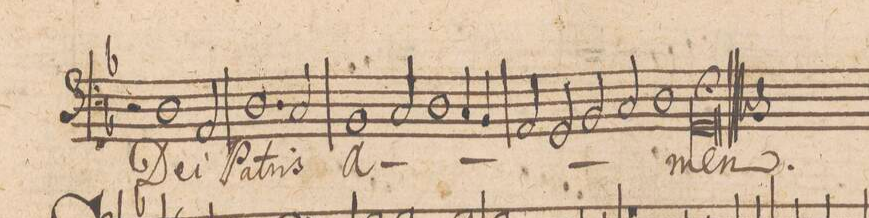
**kern	**text
*I"BASSVS.	*
*clefF4	*
*k[b-]	*
*met(c|)	*
*M2/1	*
2r	.
1D\	De-
2AA/	-i
=90-	=90-
1.D\	Pa-
2C/	-tris
=91-	=91-
1BB-/	A-
2C/	.
1D\	.
=92-	=92-
4C/	.
4BB-/	.
2AA/	.
2GG/	.
=93-	=93-
2BB-/	.
2C/	.
1D\	.
=94-	=94-
0GG/;	-men.
==	==
*-	*-
